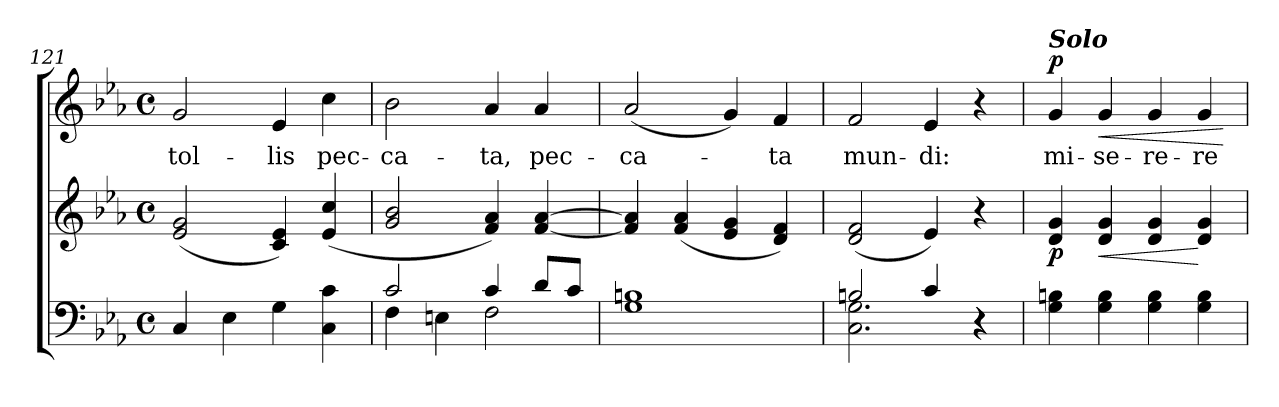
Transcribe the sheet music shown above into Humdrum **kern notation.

**kern	**kern	**dynam	**kern	**text	**dynam
*part2	*part2	*part2	*part1	*part1	*part1
*staff3	*staff2	*staff2/3	*staff1	*staff1	*staff1
*clefF4	*clefG2	*	*clefG2	*	*
*k[b-e-a-]	*k[b-e-a-]	*	*k[b-e-a-]	*	*
*E-:	*E-:	*	*E-:	*	*
*M4/4	*M4/4	*	*M4/4	*	*
*met(c)	*met(c)	*	*met(c)	*	*
=121	=121	=121	=121	=121	=121
!	!	!	!	!LO:LY:b	!
4C/	(<2e-/ 2g/	.	2g/	tol-	.
4E-\	.	.	.	.	.
!	!	!	!	!LO:LY:b	!
4G\	4c/ 4e-/)	.	4e-/	-lis	.
!	!	!	!	!LO:LY:b	!
4C\ 4c\	(<4e-/ 4cc/	.	4cc\	pec-	.
=122	=122	=122	=122	=122	=122
*^	*	*	*	*	*
!	!	!	!	!	!LO:LY:b	!
2c/	4F\	2g/ 2b-/	.	2b-\	-ca-	.
.	4En\	.	.	.	.	.
!	!	!	!	!	!LO:LY:b	!
4c/	2F\	4f/ 4a-/)	.	4a-/	-ta,	.
!	!	!	!	!	!LO:LY:b	!
8d/L	.	[4f/ [4a-/	.	4a-/	pec-	.
8c/J	.	.	.	.	.	.
=123	=123	=123	=123	=123	=123	=123
!	!	!	!	!	!LO:LY:b	!
1Bn	1G	4f/] 4a-/]	.	(<2a-/	-ca-	.
.	.	(<4f/ 4a-/	.	.	.	.
.	.	4e-/ 4g/	.	4g/)	.	.
!	!	!	!	!	!LO:LY:b	!
.	.	4d/ 4f/)	.	4f/	-ta	.
!!LO:PB:g=z
=124	=124	=124	=124	=124	=124	=124
!	!	!	!	!	!LO:LY:b	!
2Bn/	2.C\ 2.G\	(<2d/ 2f/	.	2f/	mun-	.
!	!	!	!	!	!LO:LY:b	!
4c/	.	4e-/)	.	4e-/	-di:	.
4rC	4rC	4r	.	4r	.	.
=125	=125	=125	=125	=125	=125	=125
!	!	!	!	!LO:TX:a:Bi:t=Solo	!	!
!	!	!	!LO:DY:b	!	!LO:LY:b	!LO:DY:a
*v	*v	*	*	*	*	*
4G\ 4Bn\	4d/ 4g/	p	4g/	mi-	p
!	!	!LO:HP:b	!	!LO:LY:b	!LO:HP:b
4G\ 4B\	4d/ 4g/	<	4g/	-se-	<
!	!	!	!	!LO:LY:b	!
4G\ 4B\	4d/ 4g/	.	4g/	-re-	.
!	!	!	!	!LO:LY:b	!
4G\ 4B\	4d/ 4g/	[	4g/	-re	.
.	.	.	.	.	[
=	=	=	=	=	=
*-	*-	*-	*-	*-	*-
